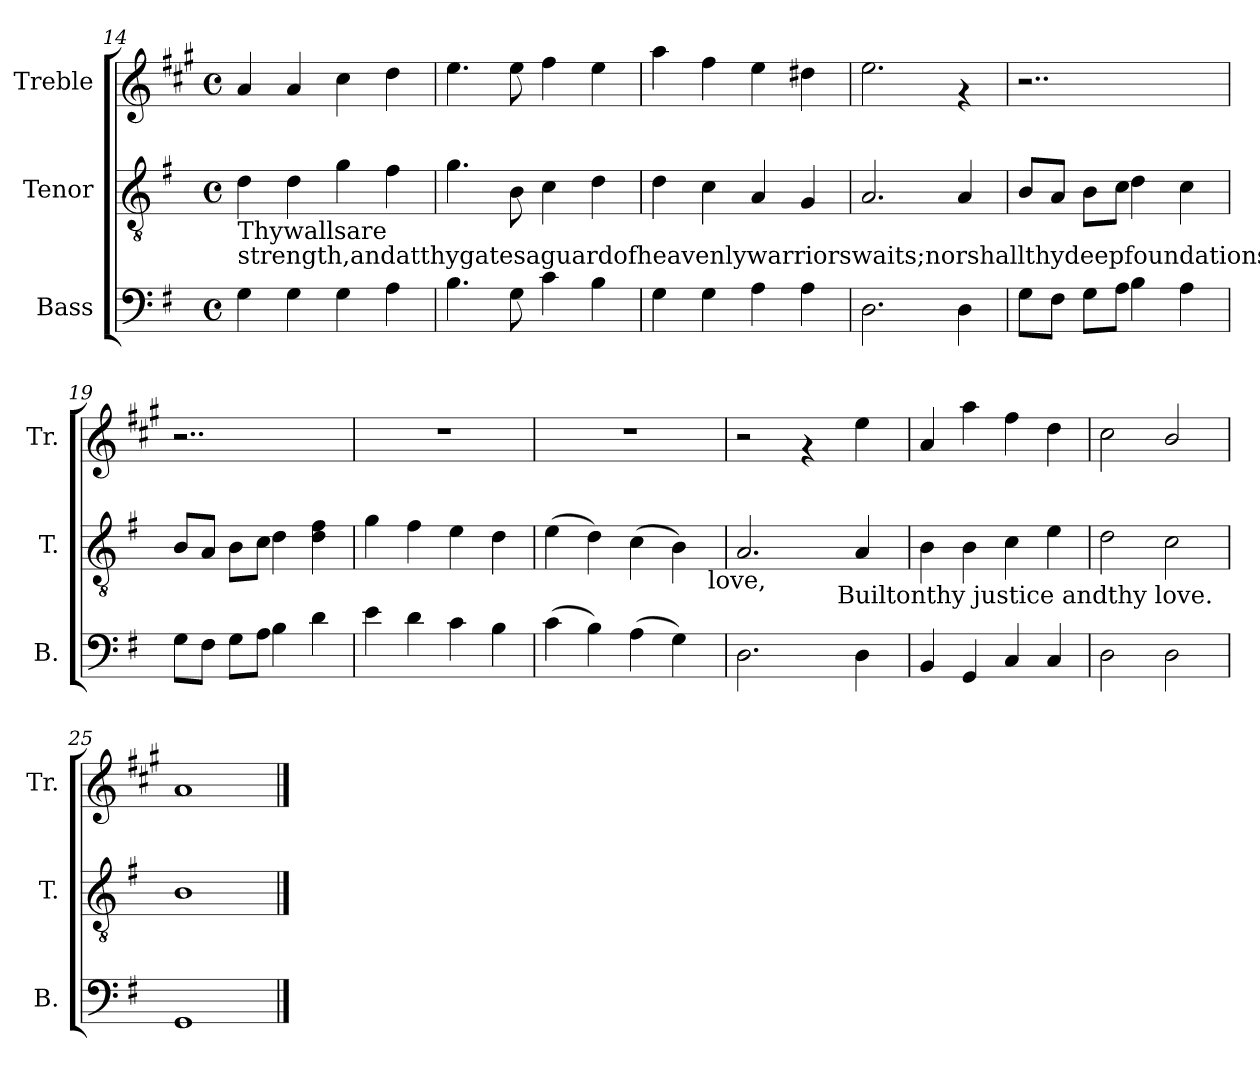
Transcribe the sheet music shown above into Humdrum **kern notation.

**kern	**kern	**kern
*part3	*part2	*part1
*staff3	*staff2	*staff1
*I"Bass	*I"Tenor	*I"Treble
*I'B.	*I'T.	*I'Tr.
!!LO:LB:g=z
*clefF4	*clefGv2	*clefG2
*	*	*ITrd1c2
*k[f#]	*k[f#]	*k[f#]
*G:	*G:	*G:
*M4/4	*M4/4	*M4/4
*met(c)	*met(c)	*met(c)
=14	=14	=14
!	!LO:TX:b:t=Thywallsare	!
!	!LO:TX:b:t=strength,andatthygatesaguardofheavenlywarriorswaits;norshallthydeepfoundationsmove, Built on thy justice	!
4G\	4d\	4g/
4G\	4d\	4g/
4G\	4g\	4b\
4A\	4f#\	4cc\
=15	=15	=15
4.B\	4.g\	4.dd>\
8G\	8B\	8dd\
4c\	4c\	4ee\
4B\	4d\	4dd\
=16	=16	=16
4G\	4d\	4gg\
4G\	4c\	4ee\
4A\	4A/	4dd\
4A\	4G/	4cc#X\
=17	=17	=17
2.D\	2.A/	2.dd\
4D\	4A/	4rf
=18	=18	=18
*^	*^	*
8G\L	4.ryy	8B/L	4.ryy	2..r
8F#\J	.	8A/J	.	.
8G\L	.	8B\L	.	.
8A\J	4B\	8c\J	4d\	.
4.ryy	.	4.ryy	.	.
.	4A\	.	4c\	.
=19	=19	=19	=19	=19
8G\L	4.ryy	8B/L	4.ryy	2..r
8F#\J	.	8A/J	.	.
8G\L	.	8B\L	.	.
8A\J	4B\	8c\J	4d\	.
4.ryy	.	4.ryy	.	.
.	4d\	.	4f#\ 4d\	.
*v	*v	*	*	*
*	*v	*v	*
=20	=20	=20
4e\	4g\	1r
4d\	4f#\	.
4c\	4e\	.
4B\	4d\	.
=21	=21	=21
!	!LO:TX:b:t=and thy	!
*	*^	*
(>4c\	(>4e\	2...ryy	1r
4B\)	4d\)	.	.
(>4A\	(>4c\	.	.
4G\)	4B\)	.	.
!	!	!LO:TX:b:t=love,	!
.	.	16ryy	.
=22	=22	=22	=22
2.D\	2.A/	2ryy	2r
.	.	8.ryy	4rf
!	!	!LO:TX:b:t=Builtonthy justice andthy love.	!
.	.	4ryy	.
4D\	4A/	.	4dd\
.	.	16ryy	.
*	*v	*v	*
=23	=23	=23
4BB/	4B\	4g/
4GG/	4B\	4gg\
4C/	4c\	4ee\
4C/	4e\	4cc\
=24	=24	=24
2D\	2d\	2b\
2D\	2c\	2a/
=25	=25	=25
1GG	1B	1g
==	==	==
*-	*-	*-
